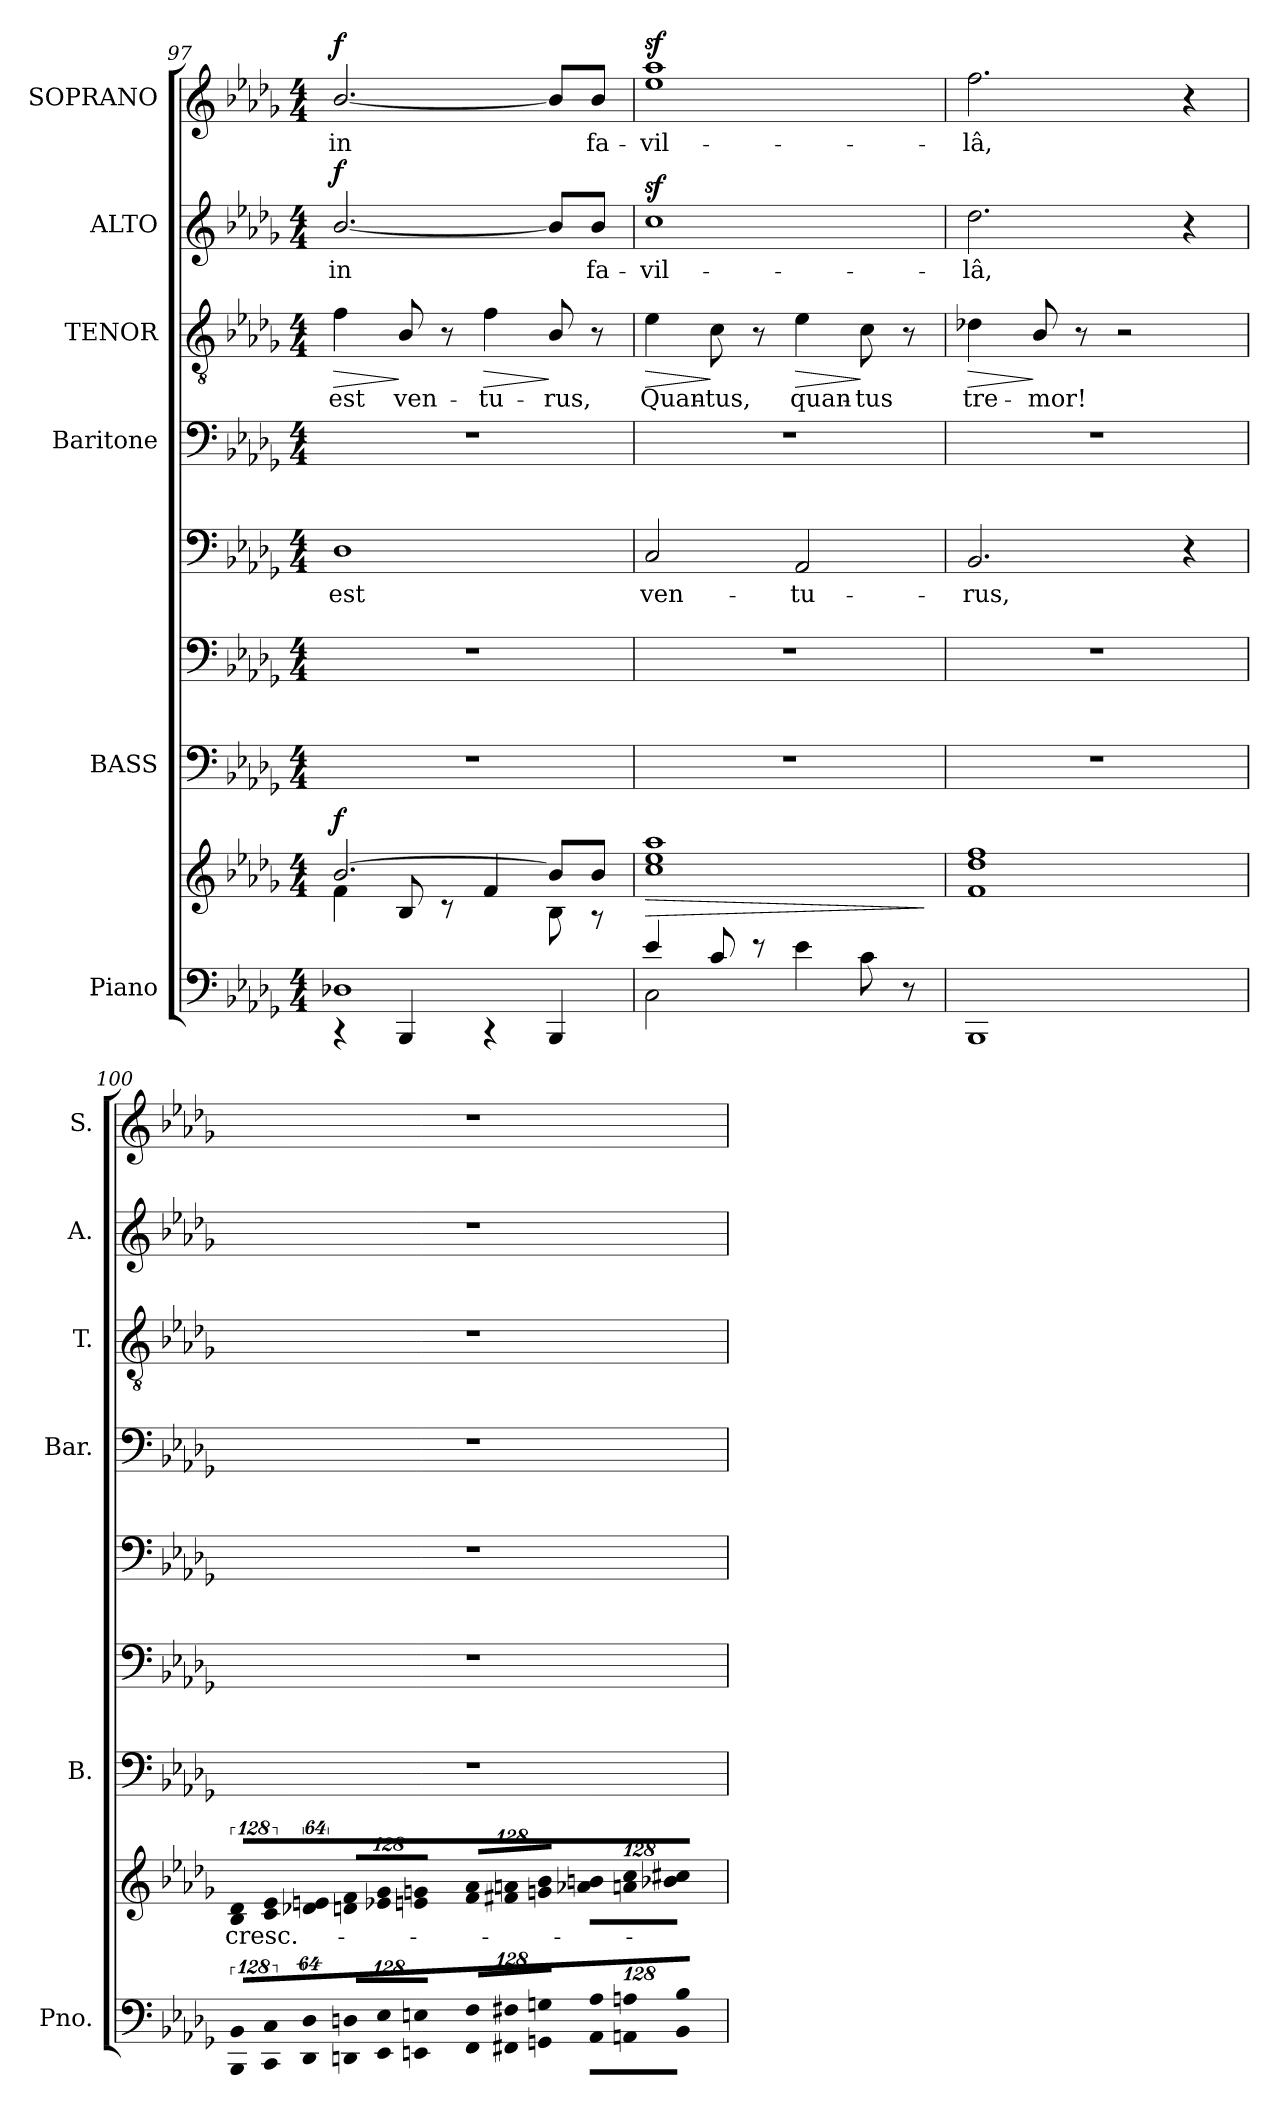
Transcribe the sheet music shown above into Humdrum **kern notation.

**kern	**kern	**text	**dynam	**kern	**kern	**kern	**text	**kern	**kern	**text	**dynam	**kern	**text	**dynam	**kern	**text	**dynam
*part6	*part6	*part6	*part6	*part5	*part5	*part5	*part5	*part4	*part3	*part3	*part3	*part2	*part2	*part2	*part1	*part1	*part1
*staff9	*staff8	*staff8	*staff8/9	*staff7	*staff6	*staff5	*staff5	*staff4	*staff3	*staff3	*staff3	*staff2	*staff2	*staff2	*staff1	*staff1	*staff1
*I"Piano	*	*	*	*I"BASS	*	*	*	*I"Baritone	*I"TENOR	*	*	*I"ALTO	*	*	*I"SOPRANO	*	*
*I'Pno.	*	*	*	*I'B.	*	*	*	*I'Bar.	*I'T.	*	*	*I'A.	*	*	*I'S.	*	*
!!LO:PB:g=z
*clefF4	*clefG2	*	*	*clefF4	*clefF4	*clefF4	*	*clefF4	*clefGv2	*	*	*clefG2	*	*	*clefG2	*	*
*	*	*	*	*	*	*	*	*	*ITrd7c12	*	*	*	*	*	*	*	*
*k[b-e-a-d-g-]	*k[b-e-a-d-g-]	*	*	*k[b-e-a-d-g-]	*k[b-e-a-d-g-]	*k[b-e-a-d-g-]	*	*k[b-e-a-d-g-]	*k[b-e-a-d-g-]	*	*	*k[b-e-a-d-g-]	*	*	*k[b-e-a-d-g-]	*	*
*D-:	*D-:	*	*	*D-:	*D-:	*D-:	*	*D-:	*D-:	*	*	*D-:	*	*	*D-:	*	*
*M4/4	*M4/4	*	*	*M4/4	*M4/4	*M4/4	*	*M4/4	*M4/4	*	*	*M4/4	*	*	*M4/4	*	*
=97	=97	=97	=97	=97	=97	=97	=97	=97	=97	=97	=97	=97	=97	=97	=97	=97	=97
*^	*^	*	*	*	*	*	*	*	*	*	*	*	*	*	*	*	*
!	!	!	!	!	!	!	!	!	!LO:LY:b:color=#000000	!	!	!	!	!	!	!	!	!	!
!	!	!	!	!	!	!	!	!	!	!	!	!LO:LY:b:color=#000000	!LO:HP:b	!	!	!	!	!	!
!	!	!	!	!	!	!	!	!	!	!	!	!	!	!	!LO:LY:b:color=#000000	!	!	!	!
!	!	!	!	!	!	!	!	!	!	!	!	!	!	!	!	!	!	!LO:LY:b:color=#000000	!
1D-Xi	4r	[2.b-i/	4fi\	.	f	1r	1r	1D-i	est	1r	4Fi\	est	>	[2.b-i/	in	f	[2.b-i/	in	f
!	!	!	!	!	!	!	!	!	!	!	!	!LO:LY:b:color=#000000	!	!	!	!	!	!	!
.	4BBB-i/	.	8B-i/	.	.	.	.	.	.	.	8BB-i/	ven-	]	.	.	.	.	.	.
.	.	.	8r	.	.	.	.	.	.	.	8r	.	.	.	.	.	.	.	.
!	!	!	!	!	!	!	!	!	!	!	!	!LO:LY:b:color=#000000	!LO:HP:b	!	!	!	!	!	!
.	4r	.	4fi/	.	.	.	.	.	.	.	4Fi\	-tu-	>	.	.	.	.	.	.
!	!	!	!	!	!	!	!	!	!	!	!	!LO:LY:b:color=#000000	!	!	!	!	!	!	!
.	4BBB-i/	8b-i/L]	8B-i\	.	.	.	.	.	.	.	8BB-i/	-rus,	]	8b-i/L]	.	.	8b-i/L]	.	.
!	!	!	!	!	!	!	!	!	!	!	!	!	!	!	!LO:LY:b:color=#000000	!	!	!	!
!	!	!	!	!	!	!	!	!	!	!	!	!	!	!	!	!	!	!LO:LY:b:color=#000000	!
.	.	8b-i/J	8r	.	.	.	.	.	.	.	8r	.	.	8b-i/J	fa-	.	8b-i/J	fa-	.
=98	=98	=98	=98	=98	=98	=98	=98	=98	=98	=98	=98	=98	=98	=98	=98	=98	=98	=98	=98
!	!	!	!	!	!LO:HP:b	!	!	!	!	!	!	!	!	!	!	!	!	!	!
*	*	*v	*v	*	*	*	*	*	*	*	*	*	*	*	*	*	*	*	*
*	*	*^	*	*	*	*	*	*	*	*	*	*	*	*	*	*	*	*
!	!	!	!	!	!	!	!	!	!LO:LY:b:color=#000000	!	!	!	!	!	!	!	!	!	!
*	*	*v	*v	*	*	*	*	*	*	*	*	*	*	*	*	*	*	*	*
*	*	*^	*	*	*	*	*	*	*	*	*	*	*	*	*	*	*	*
!	!	!	!	!	!	!	!	!	!	!	!	!LO:LY:b:color=#000000	!LO:HP:b	!	!	!	!	!	!
*	*	*v	*v	*	*	*	*	*	*	*	*	*	*	*	*	*	*	*	*
*	*	*^	*	*	*	*	*	*	*	*	*	*	*	*	*	*	*	*
!	!	!	!	!	!	!	!	!	!	!	!	!	!	!	!LO:LY:b:color=#000000	!	!	!	!
*	*	*v	*v	*	*	*	*	*	*	*	*	*	*	*	*	*	*	*	*
*	*	*^	*	*	*	*	*	*	*	*	*	*	*	*	*	*	*	*
!	!	!	!	!	!	!	!	!	!	!	!	!	!	!	!	!	!	!LO:LY:b:color=#000000	!
*	*	*v	*v	*	*	*	*	*	*	*	*	*	*	*	*	*	*	*	*
4e-i/	2Ci\	1cci 1ee-i 1aa-i	.	>	1r	1r	2Ci/	ven-	1r	4E-i\	Quan-	>	1cczi	-vil-	.	1ee-iz 1aa-iz	-vil-	.
!	!	!	!	!	!	!	!	!	!	!	!LO:LY:b:color=#000000	!	!	!	!	!	!	!
8ci/	.	.	.	.	.	.	.	.	.	8Ci\	-tus,	]	.	.	.	.	.	.
8r	.	.	.	.	.	.	.	.	.	8r	.	.	.	.	.	.	.	.
!	!	!	!	!	!	!	!	!LO:LY:b:color=#000000	!	!	!	!	!	!	!	!	!	!
!	!	!	!	!	!	!	!	!	!	!	!LO:LY:b:color=#000000	!LO:HP:b	!	!	!	!	!	!
4e-i\	2ryy	.	.	.	.	.	2AA-i/	-tu-	.	4E-i\	quan-	>	.	.	.	.	.	.
!	!	!	!	!	!	!	!	!	!	!	!LO:LY:b:color=#000000	!	!	!	!	!	!	!
8ci\	.	.	.	.	.	.	.	.	.	8Ci\	-tus	]	.	.	.	.	.	.
8r	.	.	.	.	.	.	.	.	.	8r	.	.	.	.	.	.	.	.
*v	*v	*	*	*	*	*	*	*	*	*	*	*	*	*	*	*	*	*
.	.	.	]	.	.	.	.	.	.	.	.	.	.	.	.	.	.
=99	=99	=99	=99	=99	=99	=99	=99	=99	=99	=99	=99	=99	=99	=99	=99	=99	=99
!	!	!	!	!	!	!	!LO:LY:b:color=#000000	!	!	!	!	!	!	!	!	!	!
!	!	!	!	!	!	!	!	!	!	!LO:LY:b:color=#000000	!LO:HP:b	!	!	!	!	!	!
!	!	!	!	!	!	!	!	!	!	!	!	!	!LO:LY:b:color=#000000	!	!	!	!
!	!	!	!	!	!	!	!	!	!	!	!	!	!	!	!	!LO:LY:b:color=#000000	!
1BBB-i	1fi 1dd-i 1ffi	.	mf p	1r	1r	2.BB-i/	-rus,	1r	4D-Xi\	tre-	>	2.dd-i\	-lâ,	.	2.ffi\	-lâ,	.
!	!	!	!	!	!	!	!	!	!	!LO:LY:b:color=#000000	!	!	!	!	!	!	!
.	.	.	.	.	.	.	.	.	8BB-i/	-mor!	]	.	.	.	.	.	.
.	.	.	.	.	.	.	.	.	8r	.	.	.	.	.	.	.	.
.	.	.	.	.	.	.	.	.	2r	.	.	.	.	.	.	.	.
.	.	.	.	.	.	4r	.	.	.	.	.	4r	.	.	4r	.	.
=100	=100	=100	=100	=100	=100	=100	=100	=100	=100	=100	=100	=100	=100	=100	=100	=100	=100
!LO:N:vis=8	!LO:N:vis=8	!	!	!	!	!	!	!	!	!	!	!	!	!	!	!	!
!	!	!LO:LY:b:color=#000000	!	!	!	!	!	!	!	!	!	!	!	!	!	!	!
1024%85BBB-i/ 1024%85BB-iL	1024%85B-i/ 1024%85d-iL	cresc.-	.	1r	1r	1r	.	1r	1r	.	.	1r	.	.	1r	.	.
!LO:N:vis=8	!LO:N:vis=8	!	!	!	!	!	!	!	!	!	!	!	!	!	!	!	!
1024%85CCi/ 1024%85Ci	1024%85ci/ 1024%85e-i	.	.	.	.	.	.	.	.	.	.	.	.	.	.	.	.
!LO:N:vis=8	!LO:N:vis=8	!	!	!	!	!	!	!	!	!	!	!	!	!	!	!	!
512%43DD-i/ 512%43D-iJ	512%43d-Xi/ 512%43eniJ	.	.	.	.	.	.	.	.	.	.	.	.	.	.	.	.
!LO:N:vis=8	!LO:N:vis=8	!	!	!	!	!	!	!	!	!	!	!	!	!	!	!	!
1024%85DDni/ 1024%85DniL	1024%85dni/ 1024%85fiL	.	.	.	.	.	.	.	.	.	.	.	.	.	.	.	.
!LO:N:vis=8	!LO:N:vis=8	!	!	!	!	!	!	!	!	!	!	!	!	!	!	!	!
1024%85EE-i/ 1024%85E-i	1024%85e-Xi/ 1024%85g-i	.	.	.	.	.	.	.	.	.	.	.	.	.	.	.	.
!LO:N:vis=8	!LO:N:vis=8	!	!	!	!	!	!	!	!	!	!	!	!	!	!	!	!
512%43EEni/ 512%43EniJ	512%43eni/ 512%43gniJ	.	.	.	.	.	.	.	.	.	.	.	.	.	.	.	.
!LO:N:vis=8	!LO:N:vis=8	!	!	!	!	!	!	!	!	!	!	!	!	!	!	!	!
1024%85FFi/ 1024%85FiL	1024%85fi/ 1024%85a-iL	.	.	.	.	.	.	.	.	.	.	.	.	.	.	.	.
!LO:N:vis=8	!LO:N:vis=8	!	!	!	!	!	!	!	!	!	!	!	!	!	!	!	!
1024%85FF#Xi/ 1024%85F#Xi	1024%85f#Xi/ 1024%85ani	.	.	.	.	.	.	.	.	.	.	.	.	.	.	.	.
!LO:N:vis=8	!LO:N:vis=8	!	!	!	!	!	!	!	!	!	!	!	!	!	!	!	!
512%43GGni/ 512%43GniJ	512%43gni/ 512%43b-iJ	.	.	.	.	.	.	.	.	.	.	.	.	.	.	.	.
!LO:N:vis=8	!LO:N:vis=8	!	!	!	!	!	!	!	!	!	!	!	!	!	!	!	!
1024%85AA-i\ 1024%85A-iL	1024%85a-Xi\ 1024%85bniL	.	.	.	.	.	.	.	.	.	.	.	.	.	.	.	.
!LO:N:vis=8	!LO:N:vis=8	!	!	!	!	!	!	!	!	!	!	!	!	!	!	!	!
1024%85AAni\ 1024%85Ani	1024%85ani\ 1024%85cci	.	.	.	.	.	.	.	.	.	.	.	.	.	.	.	.
!LO:N:vis=8	!LO:N:vis=8	!	!	!	!	!	!	!	!	!	!	!	!	!	!	!	!
512%43BB-i\ 512%43B-iJ	512%43b-Xi\ 512%43cc#XiJ	.	.	.	.	.	.	.	.	.	.	.	.	.	.	.	.
=	=	=	=	=	=	=	=	=	=	=	=	=	=	=	=	=	=
*-	*-	*-	*-	*-	*-	*-	*-	*-	*-	*-	*-	*-	*-	*-	*-	*-	*-
